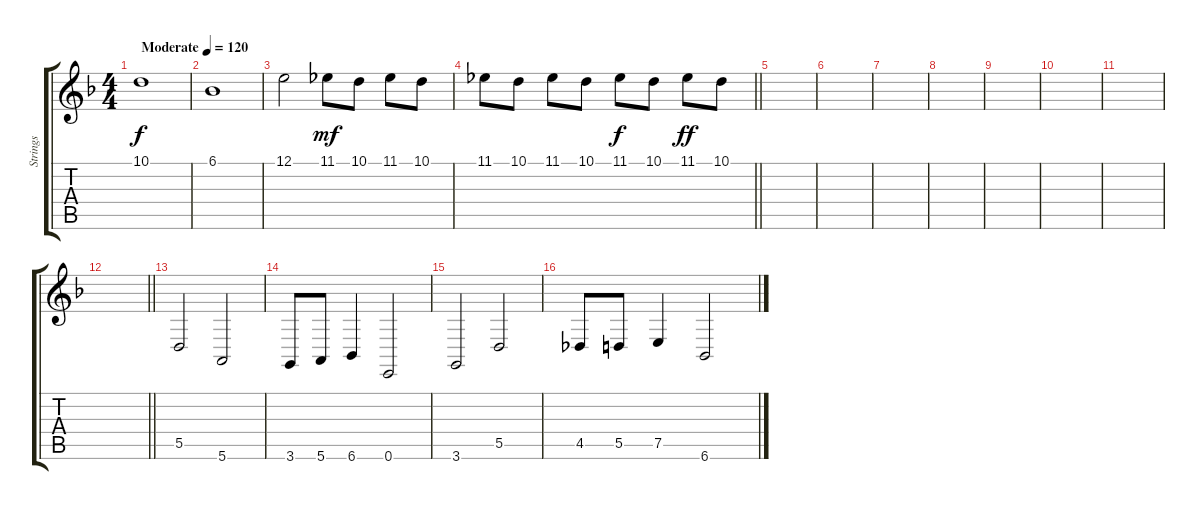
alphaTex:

\track ("Strings" "Strings") {instrument stringensemble1}
\staff {score tabs}
\tuning (E4 B3 G3 D3 A2 E2) {hide}
\ts (4 4)
\section ("" "")
\tempo (120 "Moderate")
\clef g2
\ks dminor
10.1.1{dy f instrument stringensemble1} |
6.1.1 |
12.1.2 11.1.8{dy mf} 10.1.8 11.1.8 10.1.8 |
\barLineRight lightlight
11.1.8 10.1.8 11.1.8 10.1.8 11.1.8{dy f} 10.1.8 11.1.8{dy ff} 10.1.8 |
\section ("" "")
|
|
|
|
|
|
|
\barLineRight lightlight
|
\section ("" "")
5.5.2 5.6.2 |
3.6.8 5.6.8 6.6.4 0.6.2 |
3.6.2 5.5.2 |
4.5.8 5.5.8 7.5.4 6.6.2
